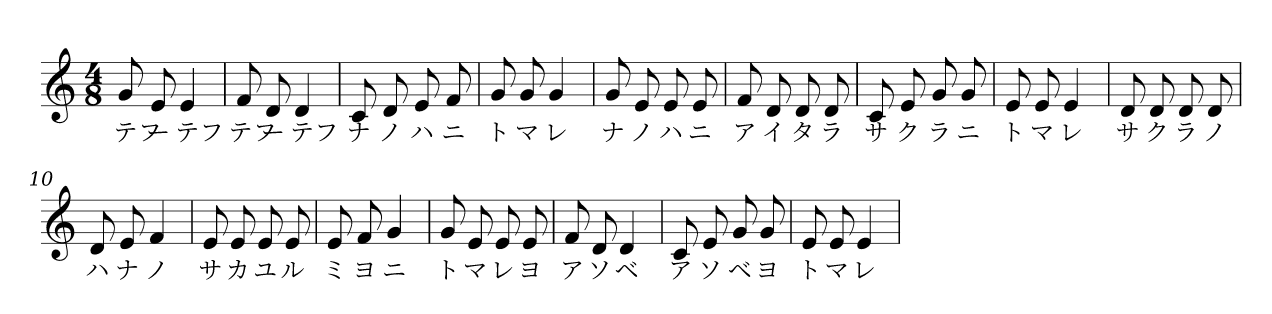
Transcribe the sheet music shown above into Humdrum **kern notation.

**kern	**text
*part1	*part1
*staff1	*staff1
*clefG2	*
*k[]	*
*M4/8	*
=1	=1
8g	テフ
8e	ー
4e	テフ
=2	=2
8f	テフ
8d	ー
4d	テフ
=3	=3
8c	ナ
8d	ノ
8e	ハ
8f	ニ
=4	=4
8g	ト
8g	マ
4g	レ
=5	=5
8g	ナ
8e	ノ
8e	ハ
8e	ニ
=6	=6
8f	ア
8d	イ
8d	タ
8d	ラ
=7	=7
8c	サ
8e	ク
8g	ラ
8g	ニ
=8	=8
8e	ト
8e	マ
4e	レ
=9	=9
8d	サ
8d	ク
8d	ラ
8d	ノ
=10	=10
8d	ハ
8e	ナ
4f	ノ
=11	=11
8e	サ
8e	カ
8e	ユ
8e	ル
=12	=12
8e	ミ
8f	ヨ
4g	ニ
=13	=13
8g	ト
8e	マ
8e	レ
8e	ヨ
=14	=14
8f	ア
8d	ソ
4d	ベ
=15	=15
8c	ア
8e	ソ
8g	ベ
8g	ヨ
=16	=16
8e	ト
8e	マ
4e	レ
=	=
*-	*-
